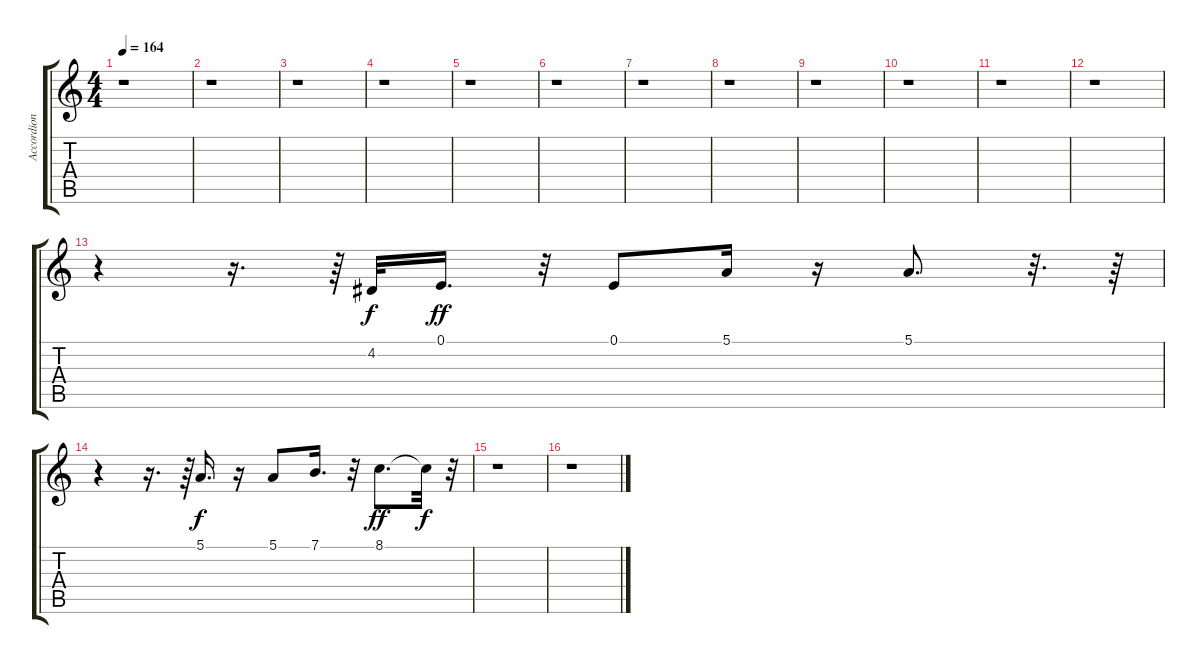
\track ("Accordion" "Accordion") {instrument accordion}
\staff {score tabs}
\tuning (E4 B3 G3 D3 A2 E2) {hide}
\ts (4 4)
\tempo 164
\clef g2
\ks c
r.1{dy f} |
r.1 |
r.1 |
r.1 |
r.1 |
r.1 |
r.1 |
r.1 |
r.1 |
r.1 |
r.1 |
r.1 |
r.4 r.16{d} r.64{tu (3 2)} 4.2.32 0.1.16{d dy ff} r.32 0.1.8 5.1.16 r.16 5.1.8{d} r.32{d} r.64 |
r.4 r.16{d} r.64{tu (3 2)} 5.1.16{d dy f} r.16 5.1.8 7.1.16{d} r.32 8.1.8{d dy ff} 8.1{t}.32{dy f} r.32{tu (3 2)} |
r.1 |
r.1
